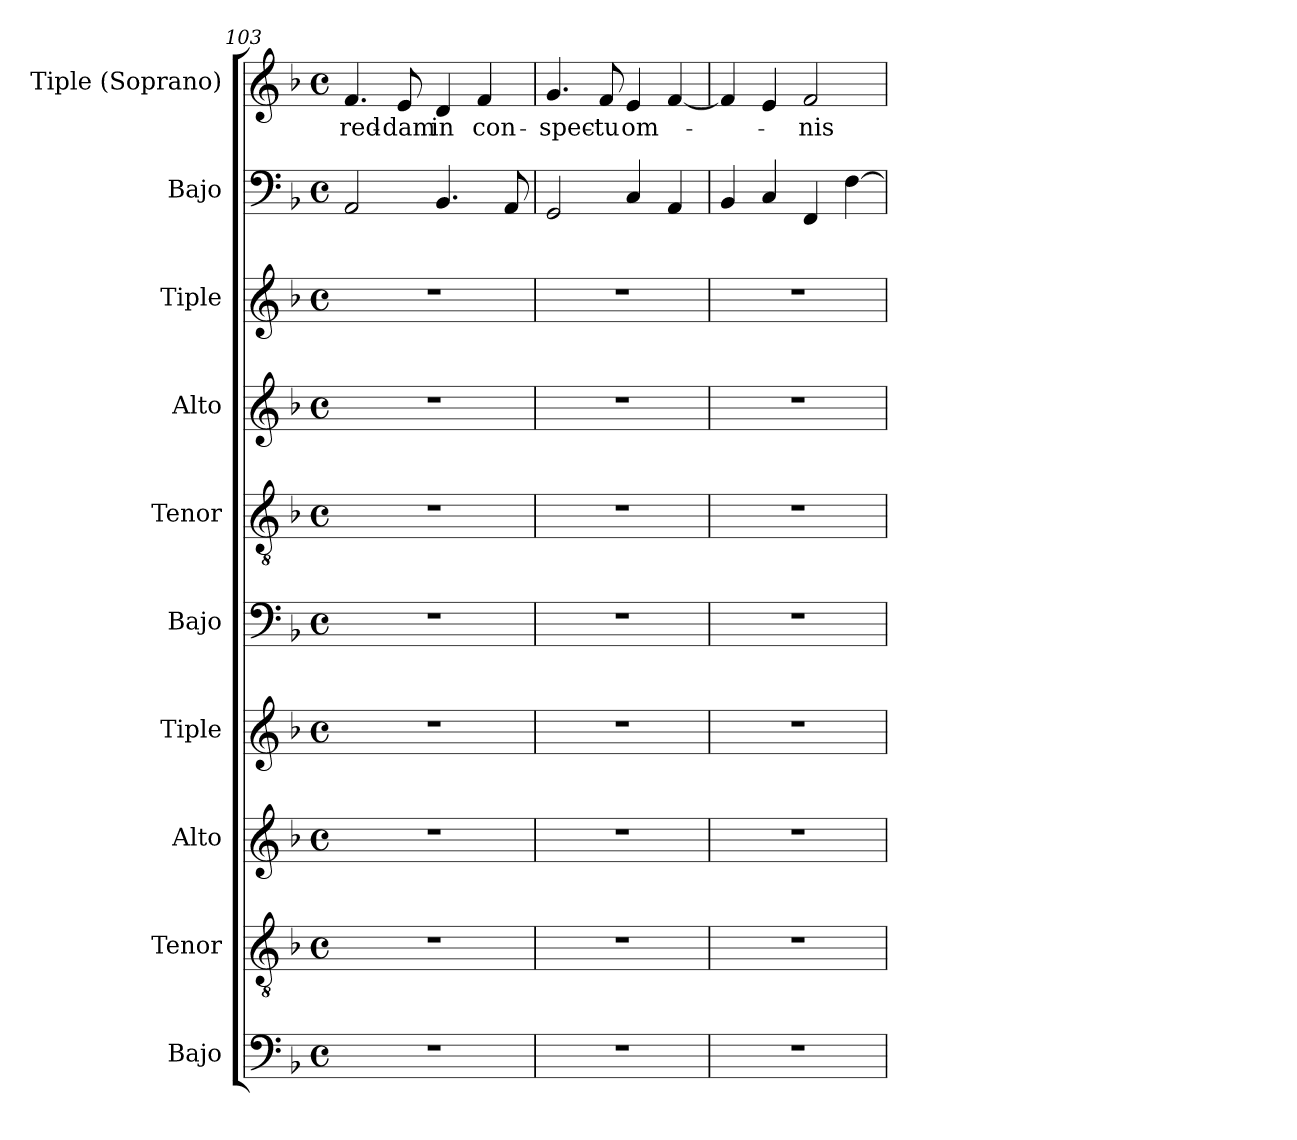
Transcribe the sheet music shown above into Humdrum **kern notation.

**kern	**kern	**kern	**kern	**kern	**kern	**kern	**kern	**kern	**kern	**text
*part10	*part9	*part8	*part7	*part6	*part5	*part4	*part3	*part2	*part1	*part1
*staff10	*staff9	*staff8	*staff7	*staff6	*staff5	*staff4	*staff3	*staff2	*staff1	*staff1
*I"Bajo	*I"Tenor	*I"Alto	*I"Tiple	*I"Bajo	*I"Tenor	*I"Alto	*I"Tiple	*I"Bajo	*I"Tiple (Soprano)	*
*I'B.	*I'T.	*I'A.	*	*I'B.	*I'T.	*I'A.	*	*I'B.	*I'S.	*
*clefF4	*clefGv2	*clefG2	*clefG2	*clefF4	*clefGv2	*clefG2	*clefG2	*clefF4	*clefG2	*
*	*ITrd7c12	*	*	*	*ITrd7c12	*	*	*	*	*
*k[b-]	*k[b-]	*k[b-]	*k[b-]	*k[b-]	*k[b-]	*k[b-]	*k[b-]	*k[b-]	*k[b-]	*
*F:	*F:	*F:	*F:	*F:	*F:	*F:	*F:	*F:	*F:	*
*M4/4	*M4/4	*M4/4	*M4/4	*M4/4	*M4/4	*M4/4	*M4/4	*M4/4	*M4/4	*
*met(c)	*met(c)	*met(c)	*met(c)	*met(c)	*met(c)	*met(c)	*met(c)	*met(c)	*met(c)	*
=103	=103	=103	=103	=103	=103	=103	=103	=103	=103	=103
!	!	!	!	!	!	!	!	!	!	!LO:LY:b:color=#000000
1r	1r	1r	1r	1r	1r	1r	1r	2AAi/	4.fi/	red-
!	!	!	!	!	!	!	!	!	!	!LO:LY:b:color=#000000
.	.	.	.	.	.	.	.	.	8ei/	-dam
!	!	!	!	!	!	!	!	!	!	!LO:LY:b:color=#000000
.	.	.	.	.	.	.	.	4.BB-i/	4di/	in
!	!	!	!	!	!	!	!	!	!	!LO:LY:b:color=#000000
.	.	.	.	.	.	.	.	.	4fi/	con-
.	.	.	.	.	.	.	.	8AAi/	.	.
=104	=104	=104	=104	=104	=104	=104	=104	=104	=104	=104
!	!	!	!	!	!	!	!	!	!	!LO:LY:b:color=#000000
1r	1r	1r	1r	1r	1r	1r	1r	2GGi/	4.gi/	-spec-
!	!	!	!	!	!	!	!	!	!	!LO:LY:b:color=#000000
.	.	.	.	.	.	.	.	.	8fi/	-tu
!	!	!	!	!	!	!	!	!	!	!LO:LY:b:color=#000000
.	.	.	.	.	.	.	.	4Ci/	4ei/	om-
.	.	.	.	.	.	.	.	4AAi/	[4fi/	.
=105	=105	=105	=105	=105	=105	=105	=105	=105	=105	=105
1r	1r	1r	1r	1r	1r	1r	1r	4BB-i/	4fi/]	.
.	.	.	.	.	.	.	.	4Ci/	4ei/	.
!	!	!	!	!	!	!	!	!	!	!LO:LY:b:color=#000000
.	.	.	.	.	.	.	.	4FFi/	2fi/	-nis
.	.	.	.	.	.	.	.	[4Fi\	.	.
=	=	=	=	=	=	=	=	=	=	=
*-	*-	*-	*-	*-	*-	*-	*-	*-	*-	*-
